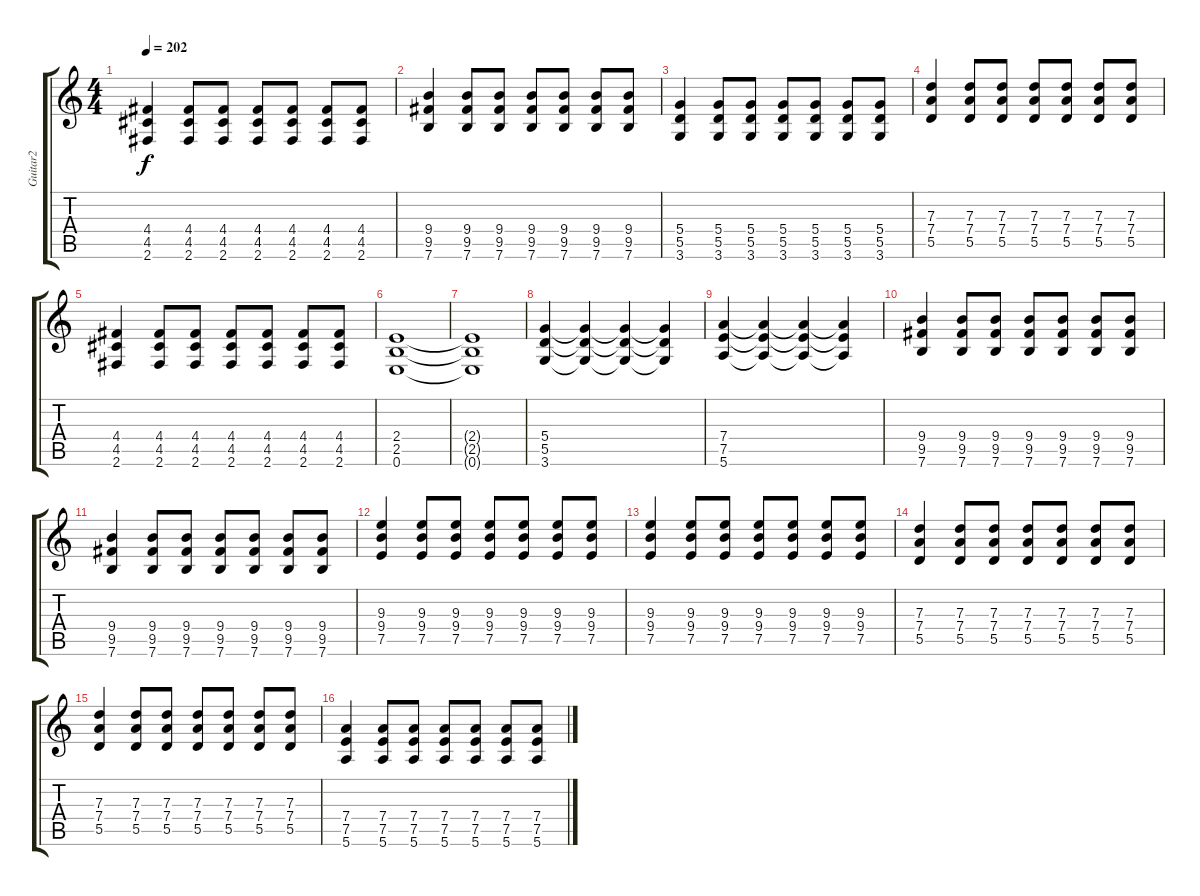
\track ("Guitar2" "Guitar2") {instrument distortionguitar}
\staff {score tabs}
\tuning (E4 B3 G3 D3 A2 E2) {hide}
\ts (4 4)
\tempo 202
\clef g2
\ks c
(4.4 4.5 2.6).4{dy f} (4.4 4.5 2.6).8 (4.4 4.5 2.6).8 (4.4 4.5 2.6).8 (4.4 4.5 2.6).8 (4.4 4.5 2.6).8 (4.4 4.5 2.6).8 |
(9.4 9.5 7.6).4 (9.4 9.5 7.6).8 (9.4 9.5 7.6).8 (9.4 9.5 7.6).8 (9.4 9.5 7.6).8 (9.4 9.5 7.6).8 (9.4 9.5 7.6).8 |
(5.4 5.5 3.6).4 (5.4 5.5 3.6).8 (5.4 5.5 3.6).8 (5.4 5.5 3.6).8 (5.4 5.5 3.6).8 (5.4 5.5 3.6).8 (5.4 5.5 3.6).8 |
(7.3 7.4 5.5).4 (7.3 7.4 5.5).8 (7.3 7.4 5.5).8 (7.3 7.4 5.5).8 (7.3 7.4 5.5).8 (7.3 7.4 5.5).8 (7.3 7.4 5.5).8 |
(4.4 4.5 2.6).4 (4.4 4.5 2.6).8 (4.4 4.5 2.6).8 (4.4 4.5 2.6).8 (4.4 4.5 2.6).8 (4.4 4.5 2.6).8 (4.4 4.5 2.6).8 |
(2.4 2.5 0.6).1 |
(2.4{t} 2.5{t} 0.6{t}).1 |
(5.4 5.5 3.6).4 (5.4{t} 5.5{t} 3.6{t}).4 (5.4{t} 5.5{t} 3.6{t}).4 (5.4{t} 5.5{t} 3.6{t}).4 |
(7.4 7.5 5.6).4 (7.4{t} 7.5{t} 5.6{t}).4 (7.4{t} 7.5{t} 5.6{t}).4 (7.4{t} 7.5{t} 5.6{t}).4 |
(9.4 9.5 7.6).4 (9.4 9.5 7.6).8 (9.4 9.5 7.6).8 (9.4 9.5 7.6).8 (9.4 9.5 7.6).8 (9.4 9.5 7.6).8 (9.4 9.5 7.6).8 |
(9.4 9.5 7.6).4 (9.4 9.5 7.6).8 (9.4 9.5 7.6).8 (9.4 9.5 7.6).8 (9.4 9.5 7.6).8 (9.4 9.5 7.6).8 (9.4 9.5 7.6).8 |
(9.3 9.4 7.5).4 (9.3 9.4 7.5).8 (9.3 9.4 7.5).8 (9.3 9.4 7.5).8 (9.3 9.4 7.5).8 (9.3 9.4 7.5).8 (9.3 9.4 7.5).8 |
(9.3 9.4 7.5).4 (9.3 9.4 7.5).8 (9.3 9.4 7.5).8 (9.3 9.4 7.5).8 (9.3 9.4 7.5).8 (9.3 9.4 7.5).8 (9.3 9.4 7.5).8 |
(7.3 7.4 5.5).4 (7.3 7.4 5.5).8 (7.3 7.4 5.5).8 (7.3 7.4 5.5).8 (7.3 7.4 5.5).8 (7.3 7.4 5.5).8 (7.3 7.4 5.5).8 |
(7.3 7.4 5.5).4 (7.3 7.4 5.5).8 (7.3 7.4 5.5).8 (7.3 7.4 5.5).8 (7.3 7.4 5.5).8 (7.3 7.4 5.5).8 (7.3 7.4 5.5).8 |
(7.4 7.5 5.6).4 (7.4 7.5 5.6).8 (7.4 7.5 5.6).8 (7.4 7.5 5.6).8 (7.4 7.5 5.6).8 (7.4 7.5 5.6).8 (7.4 7.5 5.6).8
